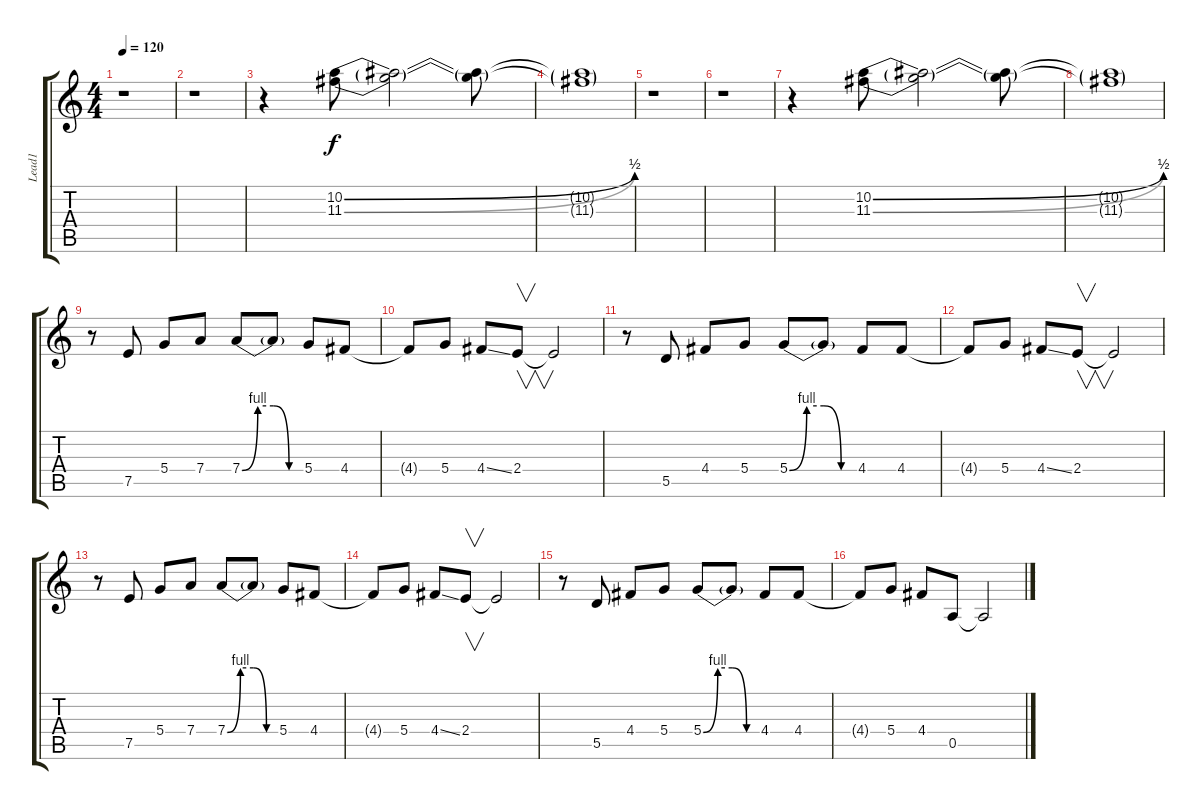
\track ("Lead1" "Lead1") {instrument distortionguitar}
\staff {score tabs}
\tuning (E4 B3 G3 D3 A2 E2) {hide}
\ts (4 4)
\tempo 120
\clef g2
\ks c
r.1{dy f} |
r.1 |
r.4 (10.2{be (bend 0 0 60 2)} 11.3{be (bend 0 0 60 2)}).8 (10.2{t} 11.3{t}).2 (10.2{t} 11.3{t}).8 |
(10.2{t} 11.3{t}).1 |
r.1 |
r.1 |
r.4 (10.2{be (bend 0 0 60 2)} 11.3{be (bend 0 0 60 2)}).8 (10.2{t} 11.3{t}).2 (10.2{t} 11.3{t}).8 |
(10.2{t} 11.3{t}).1 |
r.8 7.5.8 5.4.8 7.4.8 7.4{be (custom 0 0 15 4 30 4 45 0 60 0)}.8 7.4{t}.8 5.4.8 4.4.8 |
4.4{t}.8 5.4.8 4.4{ss}.8 2.4.8{v} 2.4{t}.2 |
r.8 5.5.8 4.4.8 5.4.8 5.4{be (custom 0 0 15 4 30 4 45 0 60 0)}.8 5.4{t}.8 4.4.8 4.4.8 |
4.4{t}.8 5.4.8 4.4{ss}.8 2.4.8{v} 2.4{t}.2 |
r.8 7.5.8 5.4.8 7.4.8 7.4{be (custom 0 0 15 4 30 4 45 0 60 0)}.8 7.4{t}.8 5.4.8 4.4.8 |
4.4{t}.8 5.4.8 4.4{ss}.8 2.4.8{v} 2.4{t}.2 |
r.8 5.5.8 4.4.8 5.4.8 5.4{be (custom 0 0 15 4 30 4 45 0 60 0)}.8 5.4{t}.8 4.4.8 4.4.8 |
4.4{t}.8 5.4.8 4.4.8 0.5.8 0.5{t}.2
